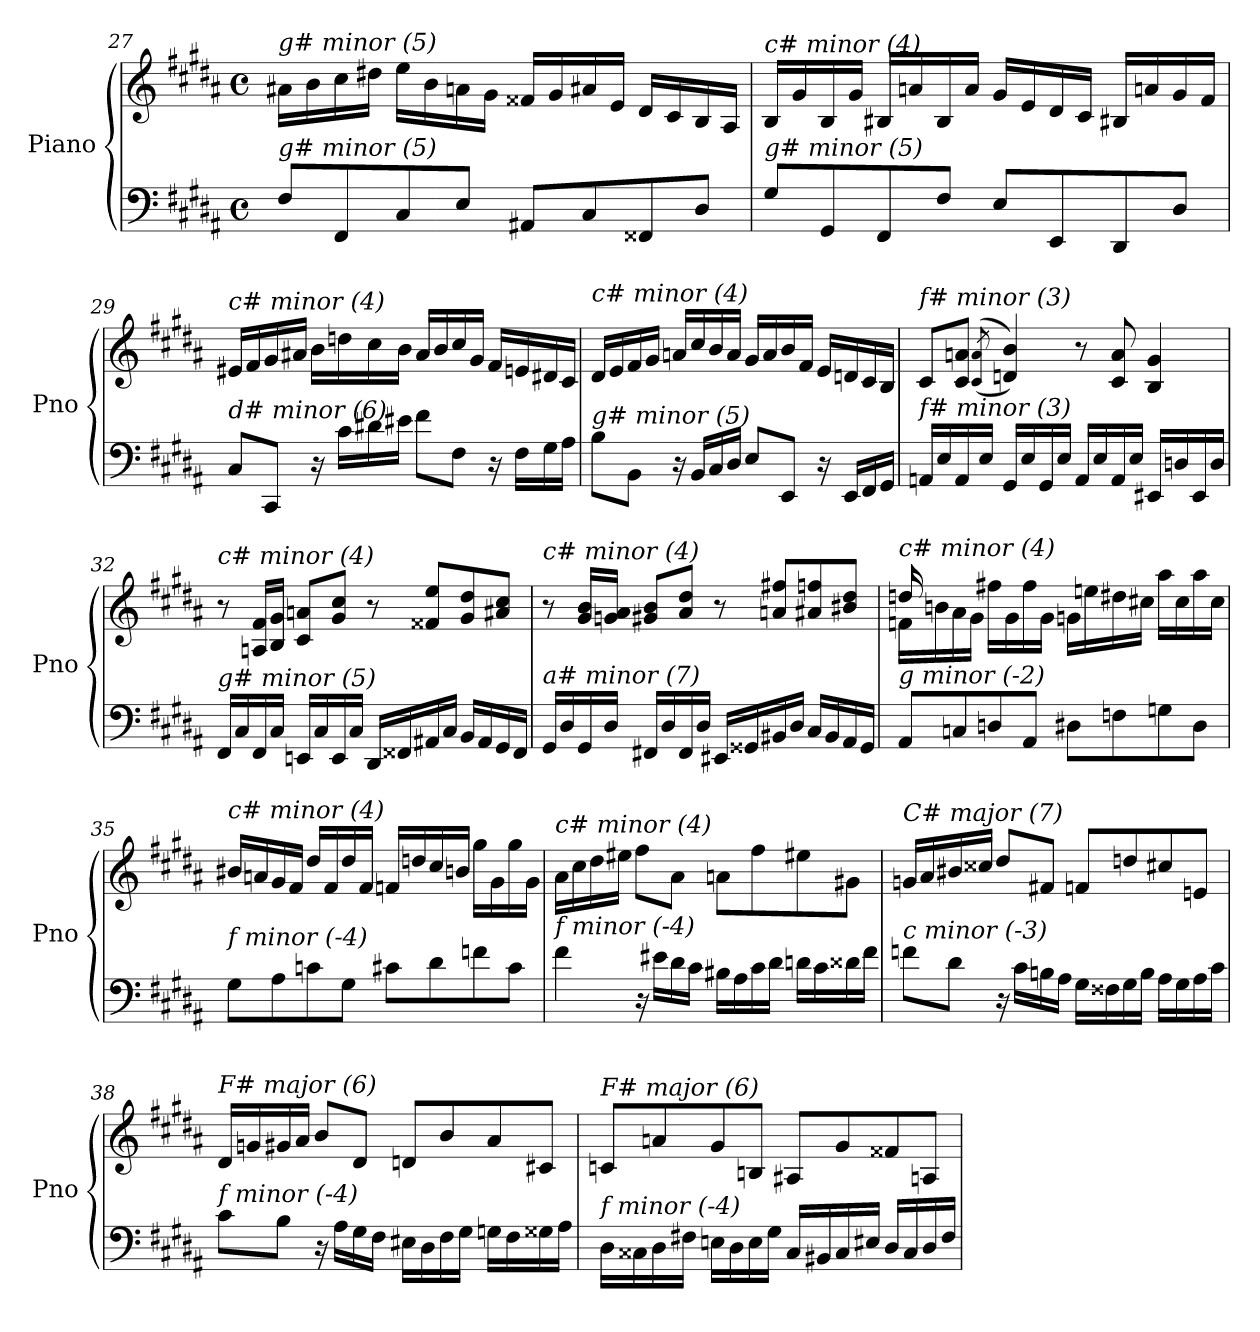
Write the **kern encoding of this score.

**kern	**kern
*part1	*part1
*staff2	*staff1
*I"Piano	*
*I'Pno	*
*clefF4	*clefG2
*k[f#c#g#d#a#]	*k[f#c#g#d#a#]
*M4/4	*M4/4
*met(c)	*met(c)
=27	=27
!	!LO:TX:i:t=g# minor (5)
!LO:TX:i:t=g# minor (5)	!
8F#/L	16a#X\LL
.	16b\
8FF#/	16cc#\
.	16dd#X\JJ
8C#/	16ee\LL
.	16b\
8E/J	16an\
.	16g#\JJ
8AA#X/L	16f##X/LL
.	16g#/
8C#/	16a#X/
.	16e/JJ
8FF##X/	16d#/LL
.	16c#/
8D#/J	16B/
.	16A#/JJ
!!LO:LB:g=z
=28	=28
!	!LO:TX:i:t=c# minor (4)
!LO:TX:i:t=g# minor (5)	!
8G#/L	16B/LL
.	16g#/
8GG#/	16B/
.	16g#/JJ
8FF#/	16B#X/LL
.	16an/
8F#/J	16B#/
.	16a/JJ
8E/L	16g#/LL
.	16e/
8EE/	16d#/
.	16c#/JJ
8DD#/	16B#X/LL
.	16an/
8D#/J	16g#/
.	16f#/JJ
=29	=29
!	!LO:TX:i:t=c# minor (4)
!LO:TX:i:t=d# minor (6)	!
8C#/L	16e#X/LL
.	16f#/
8CC#/J	16g#/
.	16a#X/JJ
16r	16b\LL
16c#\LL	16ddn\
16d#X\	16cc#\
16e#X\JJ	16b\JJ
8f#\L	16a#/LL
.	16b/
8F#\J	16cc#/
.	16g#/JJ
16r	16f#/LL
16F#\LL	16en/
16G#\	16d#X/
16A#\JJ	16c#/JJ
=30	=30
!	!LO:TX:i:t=c# minor (4)
!LO:TX:i:t=g# minor (5)	!
8B\L	16d#/LL
.	16e/
8BB\J	16f#/
.	16g#/JJ
16r	16an/LL
16BB/LL	16cc#/
16C#/	16b/
16D#/JJ	16a/JJ
8E/L	16g#/LL
.	16a/
8EE/J	16b/
.	16f#/JJ
16r	16e/LL
16EE/LL	16dn/
16FF#/	16c#/
16GG#/JJ	16B/JJ
!!LO:LB:g=z
=31	=31
!	!LO:TX:i:t=f# minor (3)
!LO:TX:i:t=f# minor (3)	!
16AAn/LL	8c#/L
16E/	.
16AA/	8c#/ 8an/J
16E/JJ	.
.	((>8qc#/ 8qa/
16GG#/LL	4dn/ 4b/))
16E/	.
16GG#/	.
16E/JJ	.
16AA/LL	8r
16E/	.
16AA/	8c#/ 8a/
16E/JJ	.
16EE#X/LL	4B/ 4g#/
16Dn/	.
16EE#/	.
16D/JJ	.
=32	=32
!	!LO:TX:i:t=c# minor (4)
!LO:TX:i:t=g# minor (5)	!
16FF#/LL	8r
16C#/	.
16FF#/	16An/ 16f#/LL
16C#/JJ	16B/ 16g#/JJ
16EEn/LL	8c#/ 8an/L
16C#/	.
16EE/	8g#/ 8cc#/J
16C#/JJ	.
16DD#/LL	8r
16FF##X/	.
16AA#X/	8f##X/ 8ee/L
16C#/JJ	.
16BB/LL	8g#/ 8dd#/
16AA#/	.
16GG#/	8a#X/ 8cc#/J
16FF##/JJ	.
=33	=33
!	!LO:TX:i:t=c# minor (4)
!LO:TX:i:t=a# minor (7)	!
16GG#/LL	8r
16D#/	.
16GG#/	16g#/ 16b/LL
16D#/JJ	16gni/ 16a#/JJ
16FF#X/LL	8g#/ 8b/L
16D#/	.
16FF#/	8a#/ 8dd#/J
16D#/JJ	.
16EE#X/LL	8r
16GG##X/	.
16BB#X/	8ani/ 8ff#X/L
16D#/JJ	.
16C#/LL	8a#/ 8ffni/
16BB#/	.
16AA#/	8b#X/ 8dd#/J
16GG##/JJ	.
!!LO:PB:g=z
=34	=34
*^	*^
!	!	!LO:TX:i:t=c# minor (4)	!
!LO:TX:i:t=g minor (-2)	!	!	!
16ryy	8AA#/L	16fni\LL	16ddni/
2...ryy	.	16bn\	2...ryy
.	8Cni/	16a#\	.
.	.	16g#\JJ	.
.	8Dni/	16ff#Xi\LL	.
.	.	16g#\	.
.	8AA#/J	16ff#i\	.
.	.	16g#\JJ	.
.	8D#\L	16gni\LL	.
.	.	16een\	.
.	8Fni\	16dd#\	.
.	.	16cc#X\JJ	.
.	8Gni\	16aa#\LL	.
.	.	16cc#\	.
.	8D#\J	16aa#\	.
.	.	16cc#\JJ	.
*v	*v	*	*
*	*v	*v
=35	=35
!	!LO:TX:i:t=c# minor (4)
!LO:TX:i:t=f minor (-4)	!
8G#\L	16b#X/LL
.	16an/
8A#\	16g#/
.	16f#/JJ
8cni\	16dd#/LL
.	16f#/
8G#\J	16dd#/
.	16f#/JJ
8c#\L	16fni/LL
.	16ddn/
8d#\	16cc#/
.	16bn/JJ
8fni\	16gg#\LL
.	16g#\
8c#\J	16gg#\
.	16g#\JJ
=36	=36
!	!LO:TX:i:t=c# minor (4)
!LO:TX:i:t=f minor (-4)	!
4f#\	16a#\LL
.	16cc#\
.	16dd#\
.	16ee#X\JJ
16r	8ff#\L
16e#Xj\LL	.
16d#\	8a#\J
16c#\JJ	.
16B#Xj\LL	8ani\L
16A#\	.
16c#i\	8ff#\
16d#\JJ	.
16dni\LL	8ee#X\
16c#i\	.
16d##i\	8g#X\J
16f#i\JJ	.
!!LO:LB:g=z
=37	=37
!	!LO:TX:i:t=C# major (7)
!LO:TX:i:t=c minor (-3)	!
8fni\L	16gni/LL
.	16a#/
8d#\J	16b#X/
.	16cc##Xj/JJ
16r	8dd#/L
16c#\LL	.
16Bn\	8f#X/J
16A#\JJ	.
16G#\LL	8fni/L
16F##Xj\	.
16G#\	8ddn/
16B\JJ	.
16A#\LL	8cc#X/
16G#\	.
16A#\	8en/J
16c#\JJ	.
=38	=38
!	!LO:TX:i:t=F# major (6)
!LO:TX:i:t=f minor (-4)	!
8c#\L	16d#/LL
.	16gni/
8B\J	16g#/
.	16a#/JJ
16r	8b/L
16A#\LL	.
16G#\	8d#/J
16F#\JJ	.
16E#Xj\LL	8dni/L
16D#\	.
16F#i\	8b/
16G#\JJ	.
16Gni\LL	8a#/
16F#i\	.
16G##i\	8c#X/J
16A#\JJ	.
=39	=39
!	!LO:TX:i:t=F# major (6)
!LO:TX:i:t=f minor (-4)	!
16D#\LL	8cni/L
16C##X\	.
16D#\	8an/
16F#X\JJ	.
16En\LL	8g#/
16D#\	.
16E\	8Bn/J
16G#\JJ	.
16C##/LL	8A#X/L
16BB#X/	.
16C##/	8g#/
16E#X/JJ	.
16D#/LL	8f##X/
16C##/	.
16D#/	8An/J
16F#/JJ	.
=	=
*-	*-
